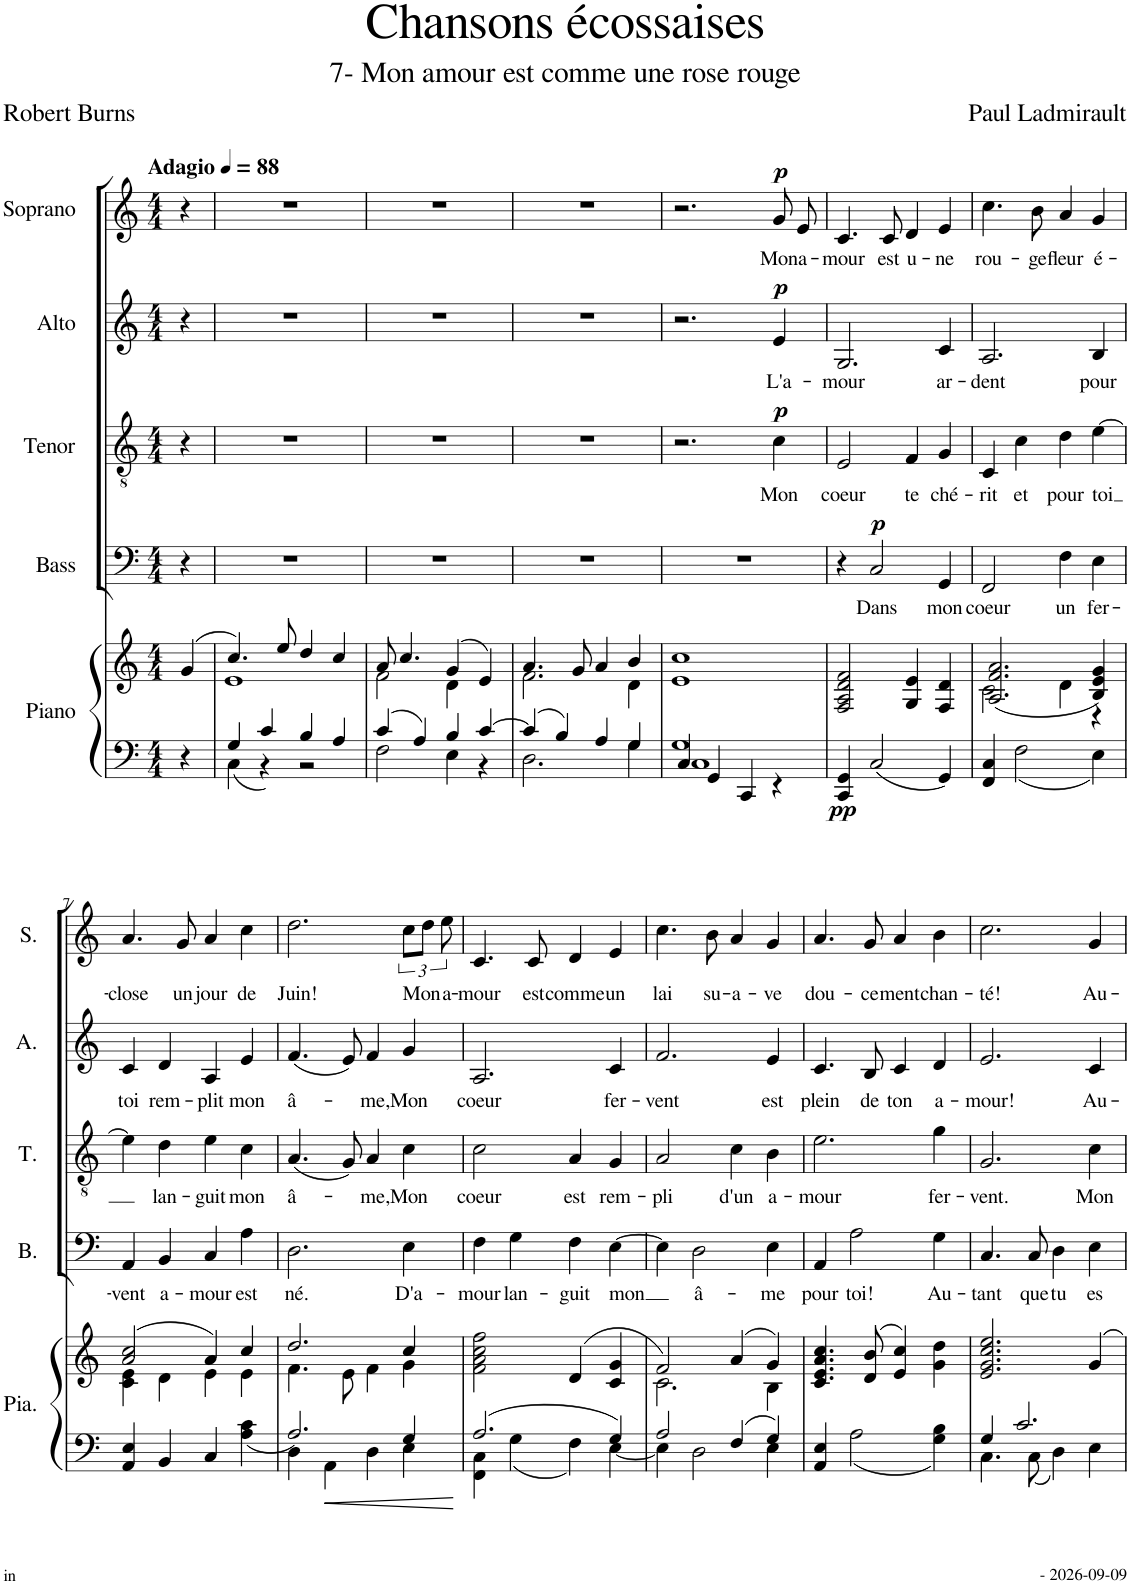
**kern	**kern	**dynam	**kern	**text	**dynam	**kern	**text	**dynam	**kern	**text	**dynam	**kern	**text	**dynam
*part5	*part5	*part5	*part4	*part4	*part4	*part3	*part3	*part3	*part2	*part2	*part2	*part1	*part1	*part1
*staff6	*staff5	*staff5/6	*staff4	*staff4	*staff4	*staff3	*staff3	*staff3	*staff2	*staff2	*staff2	*staff1	*staff1	*staff1
*I"Piano	*	*	*I"Bass	*	*	*I"Tenor	*	*	*I"Alto	*	*	*I"Soprano	*	*
*I'Pia.	*	*	*I'B.	*	*	*I'T.	*	*	*I'A.	*	*	*I'S.	*	*
*clefF4	*clefG2	*	*clefF4	*	*	*clefGv2	*	*	*clefG2	*	*	*clefG2	*	*
*k[]	*k[]	*	*k[]	*	*	*k[]	*	*	*k[]	*	*	*k[]	*	*
*M4/4	*M4/4	*	*M4/4	*	*	*M4/4	*	*	*M4/4	*	*	*M4/4	*	*
*MM88	*MM88	*	*MM88	*	*	*MM88	*	*	*MM88	*	*	*MM88	*	*
=	=	=	=	=	=	=	=	=	=	=	=	=	=	=
!	!	!	!	!	!	!	!	!	!	!	!	!LO:TX:a:B:t=Adagio	!	!
4r	(>4g/	.	4r	.	.	4r	.	.	4r	.	.	4r	.	.
=1	=1	=1	=1	=1	=1	=1	=1	=1	=1	=1	=1	=1	=1	=1
*^	*^	*	*	*	*	*	*	*	*	*	*	*	*	*
4G/	4C\	4.cc/)	1e	.	1r	.	.	1r	.	.	1r	.	.	1r	.	.
4c/	4r	.	.	.	.	.	.	.	.	.	.	.	.	.	.	.
.	.	8ee/	.	.	.	.	.	.	.	.	.	.	.	.	.	.
4B/	2r	4dd/	.	.	.	.	.	.	.	.	.	.	.	.	.	.
4A/	.	4cc/	.	.	.	.	.	.	.	.	.	.	.	.	.	.
=2	=2	=2	=2	=2	=2	=2	=2	=2	=2	=2	=2	=2	=2	=2	=2	=2
4c/	2F\	8a/	2f\	.	1r	.	.	1r	.	.	1r	.	.	1r	.	.
.	.	4.cc/	.	.	.	.	.	.	.	.	.	.	.	.	.	.
4A/	.	.	.	.	.	.	.	.	.	.	.	.	.	.	.	.
4B/	4E\	(>4g/	4d\	.	.	.	.	.	.	.	.	.	.	.	.	.
[4c/	4r	4e/)	4ryy	.	.	.	.	.	.	.	.	.	.	.	.	.
=3	=3	=3	=3	=3	=3	=3	=3	=3	=3	=3	=3	=3	=3	=3	=3	=3
4c/]	2.D\	4.a/	2.f\	.	1r	.	.	1r	.	.	1r	.	.	1r	.	.
4B/	.	.	.	.	.	.	.	.	.	.	.	.	.	.	.	.
.	.	8g/	.	.	.	.	.	.	.	.	.	.	.	.	.	.
4A/	.	4a/	.	.	.	.	.	.	.	.	.	.	.	.	.	.
4G/	4G\	4b/	4d\	.	.	.	.	.	.	.	.	.	.	.	.	.
=4	=4	=4	=4	=4	=4	=4	=4	=4	=4	=4	=4	=4	=4	=4	=4	=4
*	*^	*	*	*	*	*	*	*	*	*	*	*	*	*	*	*
1G	1C	4C/	1cc	1e	.	1r	.	.	2.r	.	.	2.r	.	.	2.r	.	.
.	.	4GG/	.	.	.	.	.	.	.	.	.	.	.	.	.	.	.
.	.	4CC/	.	.	.	.	.	.	.	.	.	.	.	.	.	.	.
!	!	!	!	!	!	!	!	!	!	!LO:LY:b	!LO:DY:a	!	!LO:LY:b	!LO:DY:a	!	!LO:LY:b	!LO:DY:a
.	.	4r	.	.	.	.	.	.	4c\	Mon	p	4e/	L'a-	p	8g/	Mon	p
!	!	!	!	!	!	!	!	!	!	!	!	!	!	!	!	!LO:LY:b	!
.	.	.	.	.	.	.	.	.	.	.	.	.	.	.	8e/	a-	.
*v	*v	*v	*	*	*	*	*	*	*	*	*	*	*	*	*	*	*
*	*v	*v	*	*	*	*	*	*	*	*	*	*	*	*	*
=5	=5	=5	=5	=5	=5	=5	=5	=5	=5	=5	=5	=5	=5	=5
!	!	!LO:DY:b=2	!	!	!	!	!LO:LY:b	!	!	!LO:LY:b	!	!	!LO:LY:b	!
4CC/ 4GG/	2F/ 2A/ 2d/ 2f/	pp	4r	.	.	2E/	coeur	.	2.G/	-mour	.	4.c/	-mour	.
!	!	!	!	!LO:LY:b	!LO:DY:a	!	!	!	!	!	!	!	!	!
2C/	.	.	2C/	Dans	p	.	.	.	.	.	.	.	.	.
!	!	!	!	!	!	!	!	!	!	!	!	!	!LO:LY:b	!
.	.	.	.	.	.	.	.	.	.	.	.	8c/	est	.
!	!	!	!	!	!	!	!LO:LY:b	!	!	!	!	!	!LO:LY:b	!
.	4G/ 4e/	.	.	.	.	4F/	te	.	.	.	.	4d/	u-	.
!	!	!	!	!LO:LY:b	!	!	!LO:LY:b	!	!	!LO:LY:b	!	!	!LO:LY:b	!
4GG/	4F/ 4d/	.	4GG/	mon	.	4G/	ché-	.	4c/	ar-	.	4e/	-ne	.
=6	=6	=6	=6	=6	=6	=6	=6	=6	=6	=6	=6	=6	=6	=6
*	*^	*	*	*	*	*	*	*	*	*	*	*	*	*
!	!	!	!	!	!LO:LY:b	!	!	!LO:LY:b	!	!	!LO:LY:b	!	!	!LO:LY:b	!
4FF/ 4C/	(<2.A/ 2.f/ 2.a/	2c\	.	2FF/	coeur	.	4C/	-rit	.	2.A/	-dent	.	4.cc\	rou-	.
!	!	!	!	!	!	!	!	!LO:LY:b	!	!	!	!	!	!	!
2F\	.	.	.	.	.	.	4c\	et	.	.	.	.	.	.	.
!	!	!	!	!	!	!	!	!	!	!	!	!	!	!LO:LY:b	!
.	.	.	.	.	.	.	.	.	.	.	.	.	8b\	-ge	.
!	!	!	!	!	!LO:LY:b	!	!	!LO:LY:b	!	!	!	!	!	!LO:LY:b	!
.	.	4d\	.	4F\	un	.	4d\	pour	.	.	.	.	4a/	fleur	.
!	!	!	!	!	!LO:LY:b	!	!	!LO:LY:b	!	!	!LO:LY:b	!	!	!LO:LY:b	!
4E\	4B/ 4e/ 4g/)	4r	.	4E\	fer-	.	[4e\	toi	.	4B/	pour	.	4g/	é-	.
!!LO:LB:g=z
=7	=7	=7	=7	=7	=7	=7	=7	=7	=7	=7	=7	=7	=7	=7	=7
!	!	!	!	!	!LO:LY:b	!	!	!	!	!	!LO:LY:b	!	!	!LO:LY:b	!
4AA/ 4E/	(2a/ 2cc/	4c\ 4e\	.	4AA/	-vent	.	4e\]	.	.	4c/	toi	.	4.a/	-close	.
!	!	!	!	!	!LO:LY:b	!	!	!LO:LY:b	!	!	!LO:LY:b	!	!	!	!
4BB/	.	4d\	.	4BB/	a-	.	4d\	lan-	.	4d/	rem-	.	.	.	.
!	!	!	!	!	!	!	!	!	!	!	!	!	!	!LO:LY:b	!
.	.	.	.	.	.	.	.	.	.	.	.	.	8g/	un	.
!	!	!	!	!	!LO:LY:b	!	!	!LO:LY:b	!	!	!LO:LY:b	!	!	!LO:LY:b	!
4C/	4a/)	4e\	.	4C/	-mour	.	4e\	-guit	.	4A/	-plit	.	4a/	jour	.
!	!	!	!	!	!LO:LY:b	!	!	!LO:LY:b	!	!	!LO:LY:b	!	!	!LO:LY:b	!
4A\ 4c\	4cc/	4e\	.	4A\	est	.	4c\	mon	.	4e/	mon	.	4cc\	de	.
=8	=8	=8	=8	=8	=8	=8	=8	=8	=8	=8	=8	=8	=8	=8	=8
*^	*	*	*	*	*	*	*	*	*	*	*	*	*	*	*
!	!	!	!	!	!	!LO:LY:b	!	!	!LO:LY:b	!	!	!LO:LY:b	!	!	!LO:LY:b	!
2.A/	4D\	2.dd/	4.f\	.	2.D\	né.	.	(4.A/	â-	.	(4.f/	â-	.	2.dd\	Juin!	.
.	4AA\	.	.	.	.	.	.	.	.	.	.	.	.	.	.	.
.	.	.	8e\	.	.	.	.	8G/)	.	.	8e/)	.	.	.	.	.
!	!	!	!	!	!	!	!	!	!LO:LY:b	!	!	!LO:LY:b	!	!	!	!
.	4D\	.	4f\	.	.	.	.	4A/	-me,	.	4f/	-me,	.	.	.	.
!	!	!	!	!	!	!LO:LY:b	!	!	!LO:LY:b	!	!	!LO:LY:b	!	!	!LO:LY:b	!
4G/	4E\	4cc/	4g\	.	4E\	D'a-	.	4c\	Mon	.	4g/	Mon	.	12cc\L	Mon	.
.	.	.	.	.	.	.	.	.	.	.	.	.	.	12dd\J	.	.
!	!	!	!	!	!	!	!	!	!	!	!	!	!	!	!LO:LY:b	!
.	.	.	.	.	.	.	.	.	.	.	.	.	.	12ee\	a-	.
*	*	*v	*v	*	*	*	*	*	*	*	*	*	*	*	*	*
=9	=9	=9	=9	=9	=9	=9	=9	=9	=9	=9	=9	=9	=9	=9	=9
!	!	!	!	!	!LO:LY:b	!	!	!LO:LY:b	!	!	!LO:LY:b	!	!	!LO:LY:b	!
2.A/	4FF\ 4C\	2f\ 2a\ 2cc\ 2ff\	.	4F\	-mour	.	2c\	coeur	.	2.A/	coeur	.	4.c/	-mour	.
!	!	!	!	!	!LO:LY:b	!	!	!	!	!	!	!	!	!	!
.	4G\	.	.	4G\	lan-	.	.	.	.	.	.	.	.	.	.
!	!	!	!	!	!	!	!	!	!	!	!	!	!	!LO:LY:b	!
.	.	.	.	.	.	.	.	.	.	.	.	.	8c/	est	.
!	!	!	!	!	!LO:LY:b	!	!	!LO:LY:b	!	!	!	!	!	!LO:LY:b	!
.	4F\	(>4d/	.	4F\	-guit	.	4A/	est	.	.	.	.	4d/	comme	.
!	!	!	!	!	!LO:LY:b	!	!	!LO:LY:b	!	!	!LO:LY:b	!	!	!LO:LY:b	!
4G/	[4E\	4c/ 4g/	.	[4E\	mon	.	4G/	rem-	.	4c/	fer-	.	4e/	un	.
=10	=10	=10	=10	=10	=10	=10	=10	=10	=10	=10	=10	=10	=10	=10	=10
*	*	*^	*	*	*	*	*	*	*	*	*	*	*	*	*
!	!	!	!	!	!	!	!	!	!LO:LY:b	!	!	!LO:LY:b	!	!	!LO:LY:b	!
2A/	4E\]	2f/	2.c\)	.	4E\]	.	.	2A/	-pli	.	2.f/	-vent	.	4.cc\	lai	.
!	!	!	!	!	!	!LO:LY:b	!	!	!	!	!	!	!	!	!	!
.	2D\	.	.	.	2D\	â-	.	.	.	.	.	.	.	.	.	.
!	!	!	!	!	!	!	!	!	!	!	!	!	!	!	!LO:LY:b	!
.	.	.	.	.	.	.	.	.	.	.	.	.	.	8b\	su-	.
!	!	!	!	!	!	!	!	!	!LO:LY:b	!	!	!	!	!	!LO:LY:b	!
4F/	.	(4a/	.	.	.	.	.	4c\	d'un	.	.	.	.	4a/	-a-	.
!	!	!	!	!	!	!LO:LY:b	!	!	!LO:LY:b	!	!	!LO:LY:b	!	!	!LO:LY:b	!
4G/	4E\	4g/)	4B\	.	4E\	-me	.	4B\	a-	.	4e/	est	.	4g/	-ve	.
=11	=11	=11	=11	=11	=11	=11	=11	=11	=11	=11	=11	=11	=11	=11	=11	=11
!	!	!	!	!	!	!LO:LY:b	!	!	!LO:LY:b	!	!	!LO:LY:b	!	!	!LO:LY:b	!
*v	*v	*	*	*	*	*	*	*	*	*	*	*	*	*	*	*
*	*v	*v	*	*	*	*	*	*	*	*	*	*	*	*	*
4AA/ 4E/	4.c/ 4.e/ 4.a/ 4.cc/	.	4AA/	pour	.	2.e\	-mour	.	4.c/	plein	.	4.a/	dou-	.
!	!	!	!	!LO:LY:b	!	!	!	!	!	!	!	!	!	!
2A\	.	.	2A\	toi!	.	.	.	.	.	.	.	.	.	.
!	!	!	!	!	!	!	!	!	!	!LO:LY:b	!	!	!LO:LY:b	!
.	(>8d/ 8b/	.	.	.	.	.	.	.	8B/	de	.	8g/	-ce	.
!	!	!	!	!	!	!	!	!	!	!LO:LY:b	!	!	!LO:LY:b	!
.	4e/ 4cc/)	.	.	.	.	.	.	.	4c/	ton	.	4a/	ment	.
!	!	!	!	!LO:LY:b	!	!	!LO:LY:b	!	!	!LO:LY:b	!	!	!LO:LY:b	!
4G\ 4B\	4g\ 4dd\	.	4G\	Au-	.	4g\	fer-	.	4d/	a-	.	4b\	chan-	.
=12	=12	=12	=12	=12	=12	=12	=12	=12	=12	=12	=12	=12	=12	=12
*^	*	*	*	*	*	*	*	*	*	*	*	*	*	*
!	!	!	!	!	!LO:LY:b	!	!	!LO:LY:b	!	!	!LO:LY:b	!	!	!LO:LY:b	!
4G/	4.C\	2.e/ 2.g/ 2.cc/ 2.ee/	.	4.C/	-tant	.	2.G/	-vent.	.	2.e/	-mour!	.	2.cc\	-té!	.
2.c/	.	.	.	.	.	.	.	.	.	.	.	.	.	.	.
!	!	!	!	!	!LO:LY:b	!	!	!	!	!	!	!	!	!	!
.	8C\	.	.	8C/	que	.	.	.	.	.	.	.	.	.	.
!	!	!	!	!	!LO:LY:b	!	!	!	!	!	!	!	!	!	!
.	4D\	.	.	4D\	tu	.	.	.	.	.	.	.	.	.	.
!	!	!	!	!	!LO:LY:b	!	!	!LO:LY:b	!	!	!LO:LY:b	!	!	!LO:LY:b	!
.	4E\	4g/	.	4E\	es	.	4c\	Mon	.	4c/	Au-	.	4g/	Au-	.
*v	*v	*	*	*	*	*	*	*	*	*	*	*	*	*	*
=	=	=	=	=	=	=	=	=	=	=	=	=	=	=
*-	*-	*-	*-	*-	*-	*-	*-	*-	*-	*-	*-	*-	*-	*-
